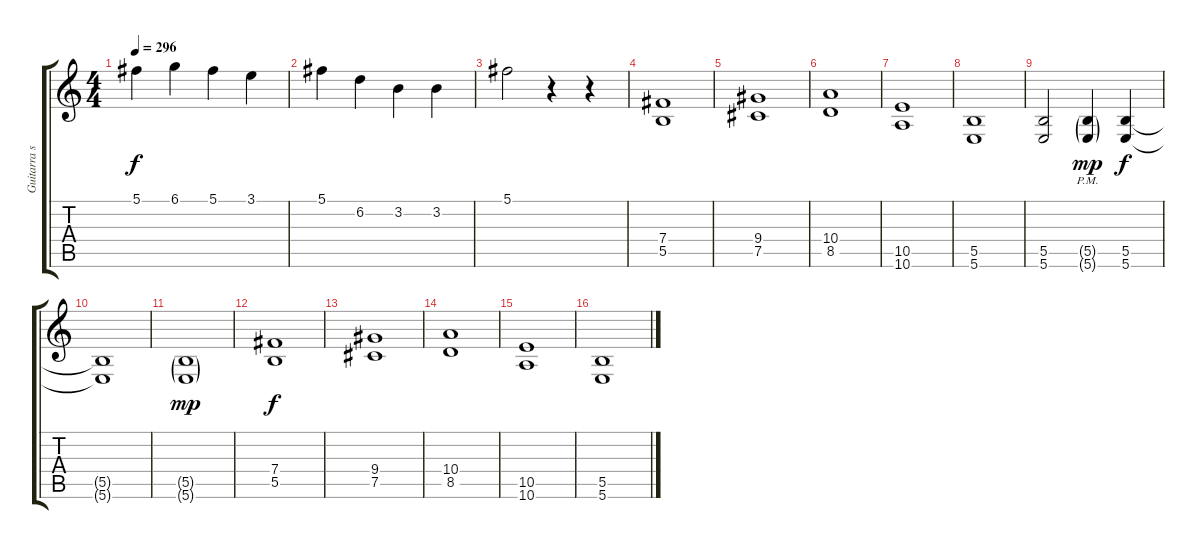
\track ("Guitarra solo" "Guitarra s") {instrument distortionguitar}
\staff {score tabs}
\tuning (Db4 Ab3 E3 B2 Gb2 B1) {hide}
\ts (4 4)
\tempo 296
\clef g2
\ks c
5.1.4{dy f} 6.1.4 5.1.4 3.1.4 |
5.1.4 6.2.4 3.2.4 3.2.4 |
5.1.2 r.4 r.4 |
(7.4 5.5).1 |
(9.4 7.5).1 |
(10.4 8.5).1 |
(10.5 10.6).1 |
(5.5 5.6).1 |
(5.5 5.6).2 (5.5{g pm} 5.6{g pm}).4{dy mp} (5.5 5.6).4{dy f} |
(5.5{t} 5.6{t}).1 |
(5.5{g} 5.6{g}).1{dy mp} |
(7.4 5.5).1{dy f} |
(9.4 7.5).1 |
(10.4 8.5).1 |
(10.5 10.6).1 |
(5.5 5.6).1
